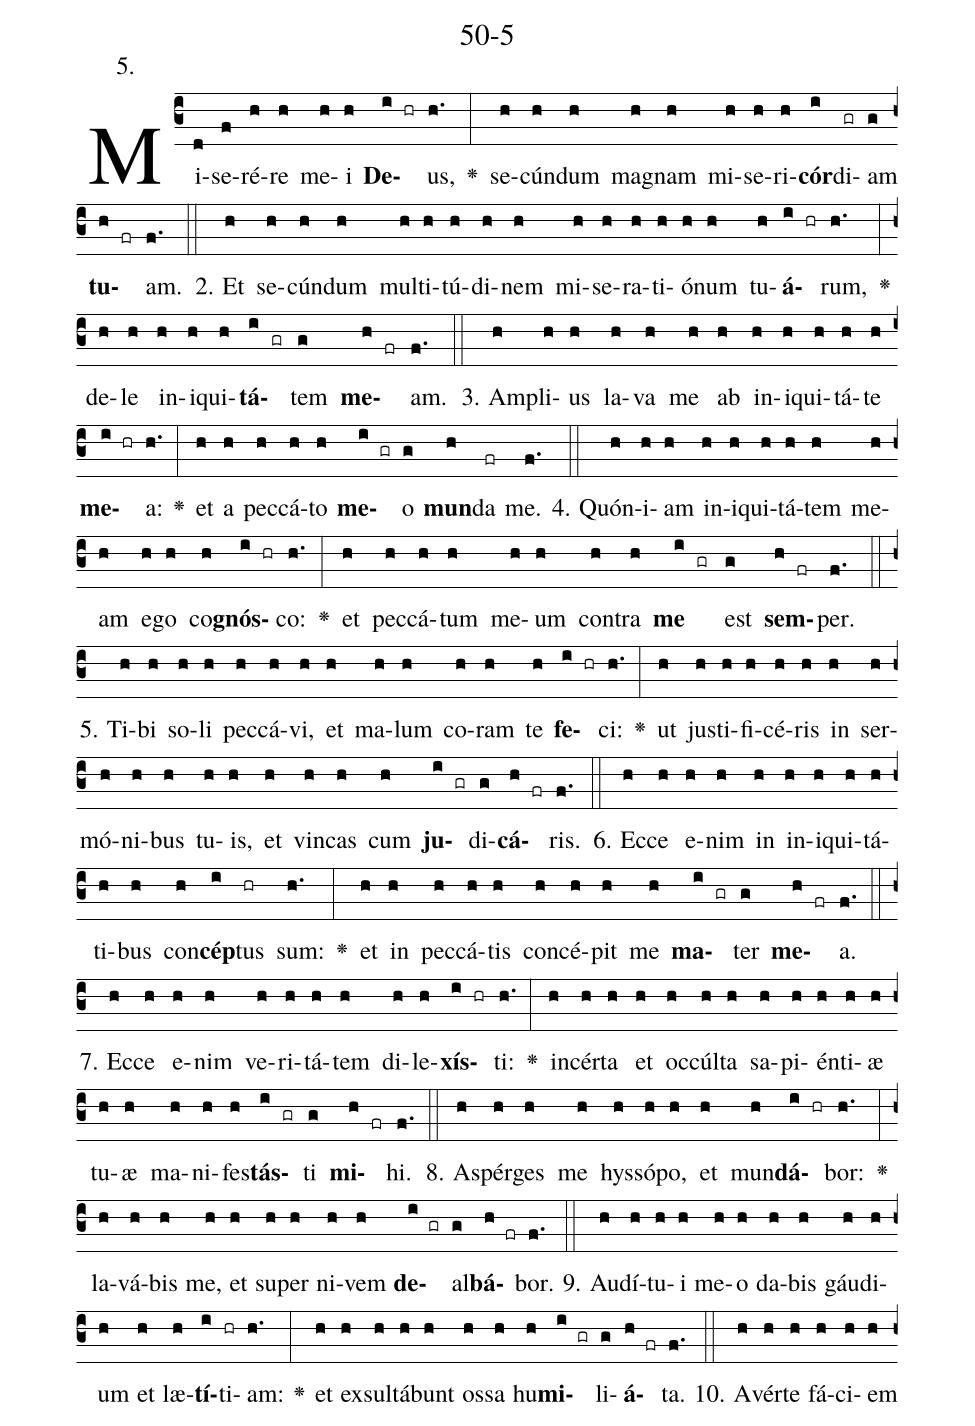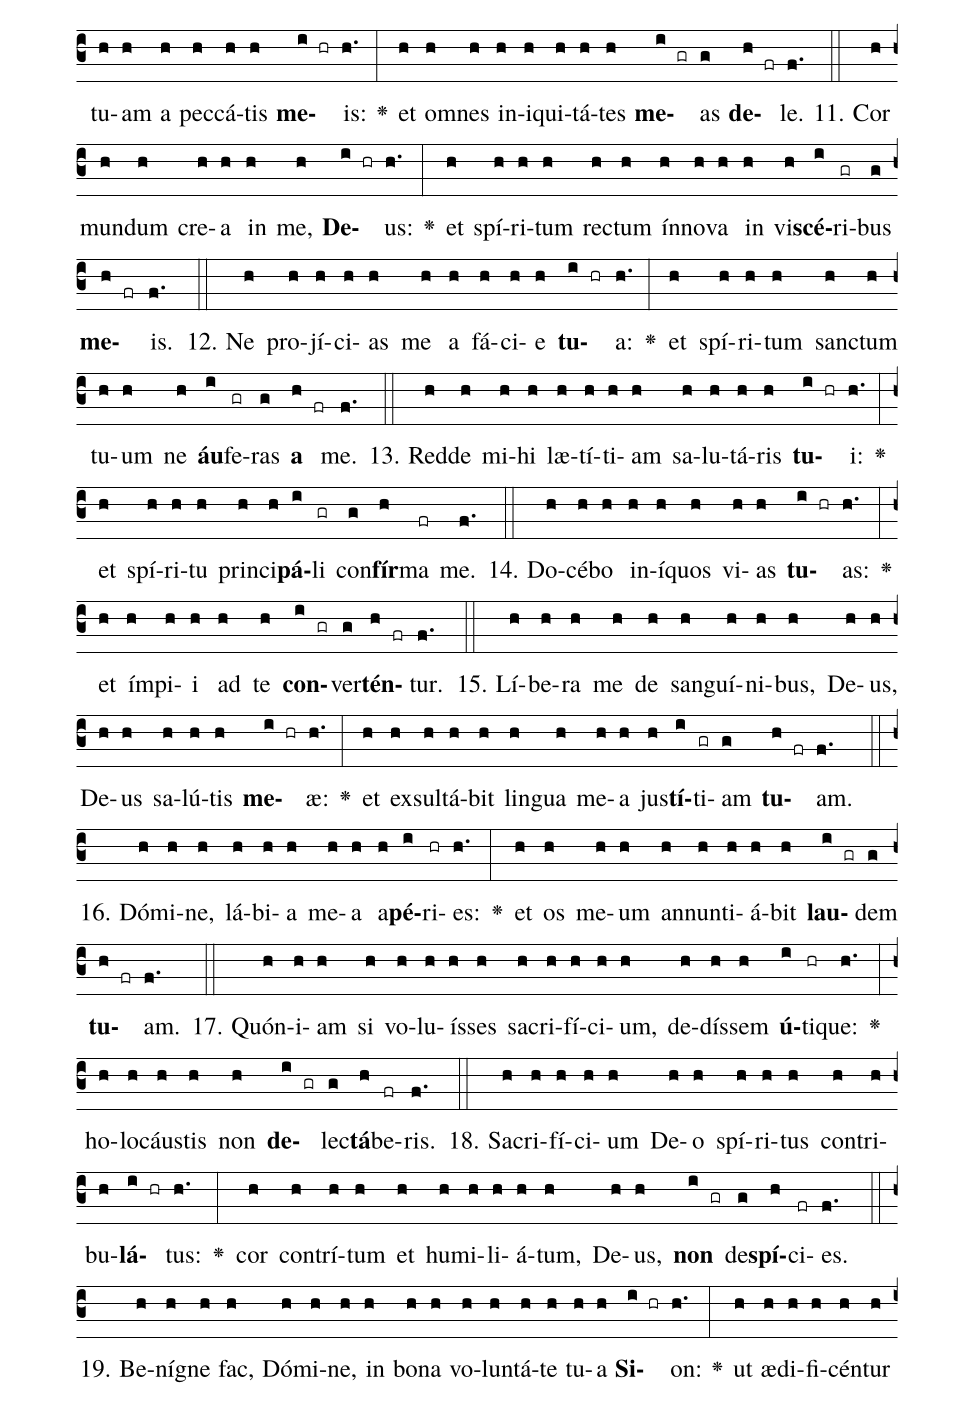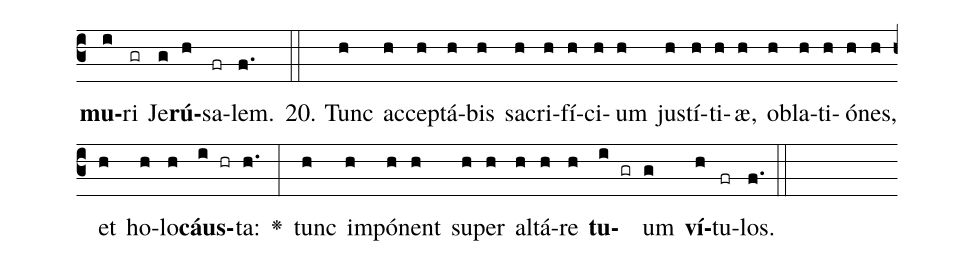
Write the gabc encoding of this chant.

name: 50-5;
annotation: 5.;
%%
(c3)Mi(d)se(f)ré(h)re(h) me(h)i(h) <b>De</b>(i hr)us,(h.) <v>\greheightstar</v>(:) se(h)cún(h)dum(h) ma(h)gnam(h) mi(h)se(h)ri(h)<b>cór</b>(i)di(gr)am(g) <b>tu</b>(h fr)am.(f.) (::)
2. Et(h) se(h)cún(h)dum(h) mul(h)ti(h)tú(h)di(h)nem(h) mi(h)se(h)ra(h)ti(h)ó(h)num(h) tu(h)<b>á</b>(i hr)rum,(h.) <v>\greheightstar</v>(:) de(h)le(h) in(h)i(h)qui(h)<b>tá</b>(i gr)tem(g) <b>me</b>(h fr)am.(f.) (::)
3. Am(h)pli(h)us(h) la(h)va(h) me(h) ab(h) in(h)i(h)qui(h)tá(h)te(h) <b>me</b>(i hr)a:(h.) <v>\greheightstar</v>(:) et(h) a(h) pec(h)cá(h)to(h) <b>me</b>(i gr)o(g) <b>mun</b>(h)da(fr) me.(f.) (::)
4. Quón(h)i(h)am(h) in(h)i(h)qui(h)tá(h)tem(h) me(h)am(h) e(h)go(h) co(h)<b>gnós</b>(i hr)co:(h.) <v>\greheightstar</v>(:) et(h) pec(h)cá(h)tum(h) me(h)um(h) con(h)tra(h) <b>me</b>(i gr) est(g) <b>sem</b>(h fr)per.(f.) (::)
5. Ti(h)bi(h) so(h)li(h) pec(h)cá(h)vi,(h) et(h) ma(h)lum(h) co(h)ram(h) te(h) <b>fe</b>(i hr)ci:(h.) <v>\greheightstar</v>(:) ut(h) jus(h)ti(h)fi(h)cé(h)ris(h) in(h) ser(h)mó(h)ni(h)bus(h) tu(h)is,(h) et(h) vin(h)cas(h) cum(h) <b>ju</b>(i gr)di(g)<b>cá</b>(h fr)ris.(f.) (::)
6. Ec(h)ce(h) e(h)nim(h) in(h) in(h)i(h)qui(h)tá(h)ti(h)bus(h) con(h)<b>cép</b>(i)tus(hr) sum:(h.) <v>\greheightstar</v>(:) et(h) in(h) pec(h)cá(h)tis(h) con(h)cé(h)pit(h) me(h) <b>ma</b>(i gr)ter(g) <b>me</b>(h fr)a.(f.) (::)
7. Ec(h)ce(h) e(h)nim(h) ve(h)ri(h)tá(h)tem(h) di(h)le(h)<b>xís</b>(i hr)ti:(h.) <v>\greheightstar</v>(:) in(h)cér(h)ta(h) et(h) oc(h)cúl(h)ta(h) sa(h)pi(h)én(h)ti(h)æ(h) tu(h)æ(h) ma(h)ni(h)fes(h)<b>tás</b>(i gr)ti(g) <b>mi</b>(h fr)hi.(f.) (::)
8. A(h)spér(h)ges(h) me(h) hys(h)só(h)po,(h) et(h) mun(h)<b>dá</b>(i hr)bor:(h.) <v>\greheightstar</v>(:) la(h)vá(h)bis(h) me,(h) et(h) su(h)per(h) ni(h)vem(h) <b>de</b>(i gr)al(g)<b>bá</b>(h fr)bor.(f.) (::)
9. Au(h)dí(h)tu(h)i(h) me(h)o(h) da(h)bis(h) gáu(h)di(h)um(h) et(h) læ(h)<b>tí</b>(i)ti(hr)am:(h.) <v>\greheightstar</v>(:) et(h) ex(h)sul(h)tá(h)bunt(h) os(h)sa(h) hu(h)<b>mi</b>(i gr)li(g)<b>á</b>(h fr)ta.(f.) (::)
10. A(h)vér(h)te(h) fá(h)ci(h)em(h) tu(h)am(h) a(h) pec(h)cá(h)tis(h) <b>me</b>(i hr)is:(h.) <v>\greheightstar</v>(:) et(h) om(h)nes(h) in(h)i(h)qui(h)tá(h)tes(h) <b>me</b>(i gr)as(g) <b>de</b>(h fr)le.(f.) (::)
11. Cor(h) mun(h)dum(h) cre(h)a(h) in(h) me,(h) <b>De</b>(i hr)us:(h.) <v>\greheightstar</v>(:) et(h) spí(h)ri(h)tum(h) rec(h)tum(h) ín(h)no(h)va(h) in(h) vi(h)<b>scé</b>(i)ri(gr)bus(g) <b>me</b>(h fr)is.(f.) (::)
12. Ne(h) pro(h)jí(h)ci(h)as(h) me(h) a(h) fá(h)ci(h)e(h) <b>tu</b>(i hr)a:(h.) <v>\greheightstar</v>(:) et(h) spí(h)ri(h)tum(h) sanc(h)tum(h) tu(h)um(h) ne(h) <b>áu</b>(i)fe(gr)ras(g) <b>a</b>(h fr) me.(f.) (::)
13. Red(h)de(h) mi(h)hi(h) læ(h)tí(h)ti(h)am(h) sa(h)lu(h)tá(h)ris(h) <b>tu</b>(i hr)i:(h.) <v>\greheightstar</v>(:) et(h) spí(h)ri(h)tu(h) prin(h)ci(h)<b>pá</b>(i)li(gr) con(g)<b>fír</b>(h)ma(fr) me.(f.) (::)
14. Do(h)cé(h)bo(h) in(h)í(h)quos(h) vi(h)as(h) <b>tu</b>(i hr)as:(h.) <v>\greheightstar</v>(:) et(h) ím(h)pi(h)i(h) ad(h) te(h) <b>con</b>(i gr)ver(g)<b>tén</b>(h fr)tur.(f.) (::)
15. Lí(h)be(h)ra(h) me(h) de(h) san(h)guí(h)ni(h)bus,(h) De(h)us,(h) De(h)us(h) sa(h)lú(h)tis(h) <b>me</b>(i hr)æ:(h.) <v>\greheightstar</v>(:) et(h) ex(h)sul(h)tá(h)bit(h) lin(h)gua(h) me(h)a(h) jus(h)<b>tí</b>(i)ti(gr)am(g) <b>tu</b>(h fr)am.(f.) (::)
16. Dó(h)mi(h)ne,(h) lá(h)bi(h)a(h) me(h)a(h) a(h)<b>pé</b>(i)ri(hr)es:(h.) <v>\greheightstar</v>(:) et(h) os(h) me(h)um(h) an(h)nun(h)ti(h)á(h)bit(h) <b>lau</b>(i gr)dem(g) <b>tu</b>(h fr)am.(f.) (::)
17. Quón(h)i(h)am(h) si(h) vo(h)lu(h)ís(h)ses(h) sa(h)cri(h)fí(h)ci(h)um,(h) de(h)dís(h)sem(h) <b>ú</b>(i)ti(hr)que:(h.) <v>\greheightstar</v>(:) ho(h)lo(h)cáus(h)tis(h) non(h) <b>de</b>(i gr)lec(g)<b>tá</b>(h)be(fr)ris.(f.) (::)
18. Sa(h)cri(h)fí(h)ci(h)um(h) De(h)o(h) spí(h)ri(h)tus(h) con(h)tri(h)bu(h)<b>lá</b>(i hr)tus:(h.) <v>\greheightstar</v>(:) cor(h) con(h)trí(h)tum(h) et(h) hu(h)mi(h)li(h)á(h)tum,(h) De(h)us,(h) <b>non</b>(i gr) de(g)<b>spí</b>(h)ci(fr)es.(f.) (::)
19. Be(h)ní(h)gne(h) fac,(h) Dó(h)mi(h)ne,(h) in(h) bo(h)na(h) vo(h)lun(h)tá(h)te(h) tu(h)a(h) <b>Si</b>(i hr)on:(h.) <v>\greheightstar</v>(:) ut(h) æ(h)di(h)fi(h)cén(h)tur(h) <b>mu</b>(i)ri(gr) Je(g)<b>rú</b>(h)sa(fr)lem.(f.) (::)
20. Tunc(h) ac(h)cep(h)tá(h)bis(h) sa(h)cri(h)fí(h)ci(h)um(h) jus(h)tí(h)ti(h)æ,(h) ob(h)la(h)ti(h)ó(h)nes,(h) et(h) ho(h)lo(h)<b>cáus</b>(i hr)ta:(h.) <v>\greheightstar</v>(:) tunc(h) im(h)pó(h)nent(h) su(h)per(h) al(h)tá(h)re(h) <b>tu</b>(i gr)um(g) <b>ví</b>(h)tu(fr)los.(f.) (::)
